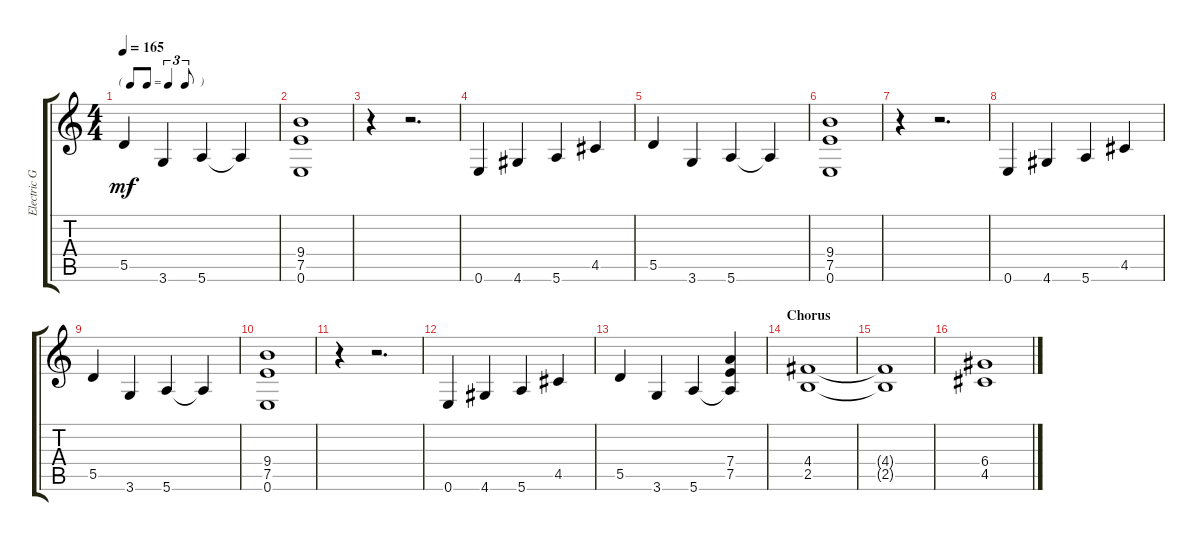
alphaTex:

\track ("Electric Guitar" "Electric G") {instrument overdrivenguitar}
\staff {score tabs}
\tuning (E4 B3 G3 D3 A2 E2) {hide}
\ts (4 4)
\tf triplet8th
\tempo 165
\clef g2
\ks c
5.5.4{dy mf} 3.6.4 5.6.4 5.6{t}.4 |
(9.4 7.5 0.6).1 |
r.4 r.2{d} |
0.6.4 4.6.4 5.6.4 4.5.4 |
5.5.4 3.6.4 5.6.4 5.6{t}.4 |
(9.4 7.5 0.6).1 |
r.4 r.2{d} |
0.6.4 4.6.4 5.6.4 4.5.4 |
5.5.4 3.6.4 5.6.4 5.6{t}.4 |
(9.4 7.5 0.6).1 |
r.4 r.2{d} |
0.6.4 4.6.4 5.6.4 4.5.4 |
5.5.4 3.6.4 5.6.4 (7.4 7.5 5.6{t}).4 |
\section ("" "Chorus")
(4.4 2.5).1 |
(4.4{t} 2.5{t}).1 |
(6.4 4.5).1
